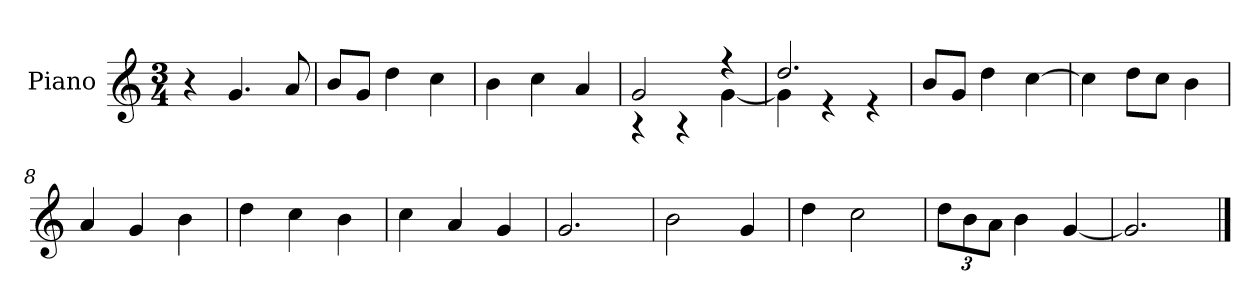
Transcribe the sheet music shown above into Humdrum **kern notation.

**kern
*part1
*staff1
*I"Piano
*I'P-no
*clefG2
*k[]
*M3/4
*MM180
=1
4r
4.g/
8a/
=2
8b/L
8g/J
4dd\
4cc\
=3
4b\
4cc\
4a/
=4
*^
2g/	4r
.	4r
4r	[4g\
=5	=5
2.dd/	4g\]
.	4r
.	4r
*v	*v
=6
8b/L
8g/J
4dd\
[4cc\
=7
4cc\]
8dd\L
8cc\J
4b\
=8
4a/
4g/
4b\
=9
4dd\
4cc\
4b\
=10
4cc\
4a/
4g/
!!LO:LB:g=z
=11
2.g/
=12
2b\
4g/
=13
4dd\
2cc\
=14
*Xbrackettup
12dd\L
12b\
12a\J
4b\
[4g/
=15
2.g/]
==
*-
